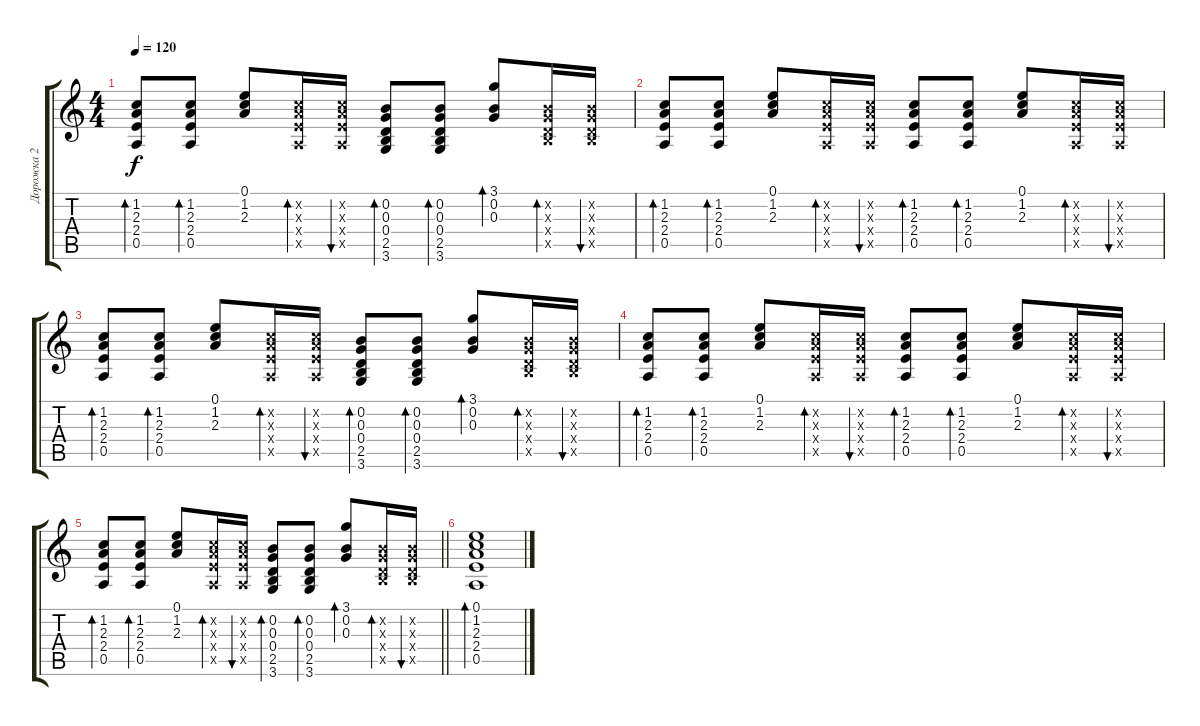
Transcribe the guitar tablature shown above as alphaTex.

\track ("Дорожка 2" "Дорожка 2") {instrument acousticguitarsteel}
\staff {score tabs}
\tuning (E4 B3 G3 D3 A2 E2) {hide}
\ts (4 4)
\tempo 120
\clef g2
\ks c
(1.2 2.3 2.4 0.5).8{bd 60 dy f} (1.2 2.3 2.4 0.5).8{bd 60} (0.1 1.2 2.3).8 (1.2{x} 2.3{x} 2.4{x} 0.5{x}).16{bd 60} (1.2{x} 2.3{x} 2.4{x} 0.5{x}).16{bu 60} (0.2 0.3 0.4 2.5 3.6).8{bd 60} (0.2 0.3 0.4 2.5 3.6).8{bd 60} (3.1 0.2 0.3).8{bd 60} (0.2{x} 0.3{x} 0.4{x} 2.5{x}).16{bd 60} (0.2{x} 0.3{x} 0.4{x} 2.5{x}).16{bu 60} |
(1.2 2.3 2.4 0.5).8{bd 60} (1.2 2.3 2.4 0.5).8{bd 60} (0.1 1.2 2.3).8 (1.2{x} 2.3{x} 2.4{x} 0.5{x}).16{bd 60} (1.2{x} 2.3{x} 2.4{x} 0.5{x}).16{bu 60} (1.2 2.3 2.4 0.5).8{bd 60} (1.2 2.3 2.4 0.5).8{bd 60} (0.1 1.2 2.3).8 (1.2{x} 2.3{x} 2.4{x} 0.5{x}).16{bd 60} (1.2{x} 2.3{x} 2.4{x} 0.5{x}).16{bu 60} |
(1.2 2.3 2.4 0.5).8{bd 60} (1.2 2.3 2.4 0.5).8{bd 60} (0.1 1.2 2.3).8 (1.2{x} 2.3{x} 2.4{x} 0.5{x}).16{bd 60} (1.2{x} 2.3{x} 2.4{x} 0.5{x}).16{bu 60} (0.2 0.3 0.4 2.5 3.6).8{bd 60} (0.2 0.3 0.4 2.5 3.6).8{bd 60} (3.1 0.2 0.3).8{bd 60} (0.2{x} 0.3{x} 0.4{x} 2.5{x}).16{bd 60} (0.2{x} 0.3{x} 0.4{x} 2.5{x}).16{bu 60} |
(1.2 2.3 2.4 0.5).8{bd 60} (1.2 2.3 2.4 0.5).8{bd 60} (0.1 1.2 2.3).8 (1.2{x} 2.3{x} 2.4{x} 0.5{x}).16{bd 60} (1.2{x} 2.3{x} 2.4{x} 0.5{x}).16{bu 60} (1.2 2.3 2.4 0.5).8{bd 60} (1.2 2.3 2.4 0.5).8{bd 60} (0.1 1.2 2.3).8 (1.2{x} 2.3{x} 2.4{x} 0.5{x}).16{bd 60} (1.2{x} 2.3{x} 2.4{x} 0.5{x}).16{bu 60} |
\barLineRight lightlight
(1.2 2.3 2.4 0.5).8{bd 60} (1.2 2.3 2.4 0.5).8{bd 60} (0.1 1.2 2.3).8 (1.2{x} 2.3{x} 2.4{x} 0.5{x}).16{bd 60} (1.2{x} 2.3{x} 2.4{x} 0.5{x}).16{bu 60} (0.2 0.3 0.4 2.5 3.6).8{bd 60} (0.2 0.3 0.4 2.5 3.6).8{bd 60} (3.1 0.2 0.3).8{bd 60} (0.2{x} 0.3{x} 0.4{x} 2.5{x}).16{bd 60} (0.2{x} 0.3{x} 0.4{x} 2.5{x}).16{bu 60} |
(0.1 1.2 2.3 2.4 0.5).1{bd 60}
